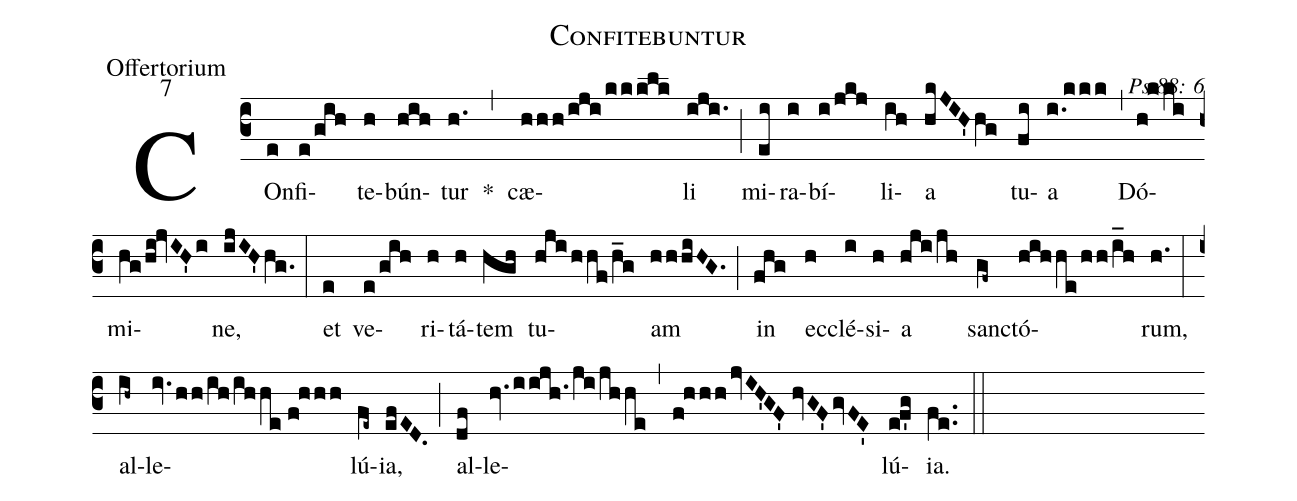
name: Confitebuntur;
office-part: Offertorium;
mode: 7;
commentary: Ps 88: 6;
%%
(c3) COn(e)fi(e/gih)te(h)bún(hih)tur(h.) *(,) cæ(hhh/iji/kkklk)li(iji.) (;) mi(ei)ra(i)bí(i/jkj)li(ih)a(hkJIH'hg) tu(fi)a(i./[-0.5]kkk) (,) Dó(h!kki)mi(hg/hi!jvIH'i)ne,(ijIH'hg.) (:)
et(e) ve(e/gih)ri(h)tá(h)tem(hgh) tu(hjihhf/h_g)am(hhhiHG.) (;) in(fhg) ec(h)clé(i)si(h)a(hji/jh) sanc(gf~)tó(hihhe/hh/i_h)rum,(h.) (:)
al(ih~)le(iv.hh/ih/ihhe//f!hhh)lú(fe~)ia,(efED.) (;) al(df)le(hv.iijh.1/ji/jhhe)(,)(f!hhhjvIH'GF'//hvGF'gvFE')lú(ef'g)ia.(fe..) (::)
